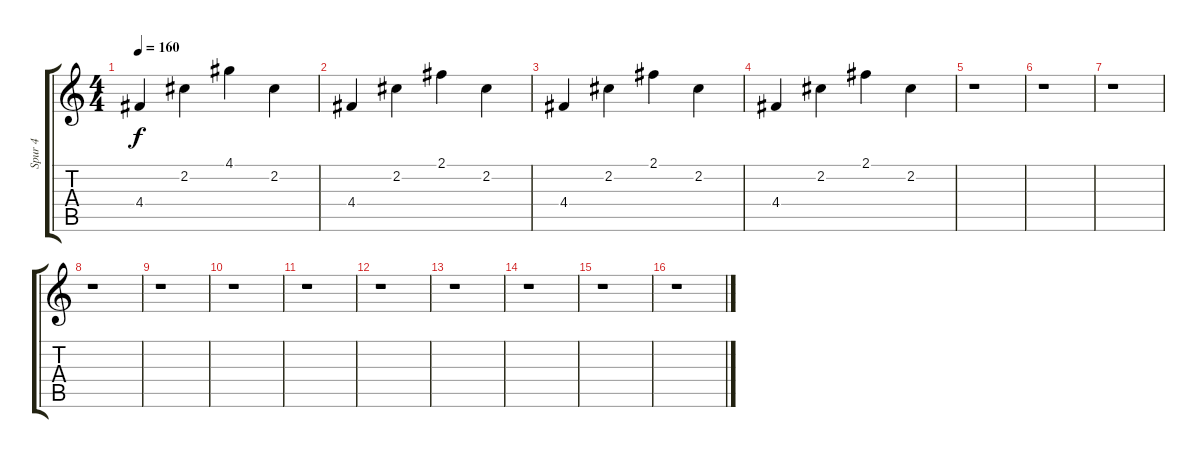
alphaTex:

\track ("Spur 4" "Spur 4") {instrument electricguitarclean}
\staff {score tabs}
\tuning (E4 B3 G3 D3 A2 E2) {hide}
\ts (4 4)
\tempo 160
\clef g2
\ks c
4.4.4{dy f} 2.2.4 4.1.4 2.2.4 |
4.4.4 2.2.4 2.1.4 2.2.4 |
4.4.4 2.2.4 2.1.4 2.2.4 |
4.4.4 2.2.4 2.1.4 2.2.4 |
r.1 |
r.1 |
r.1 |
r.1 |
r.1 |
r.1 |
r.1 |
r.1 |
r.1 |
r.1 |
r.1 |
r.1
